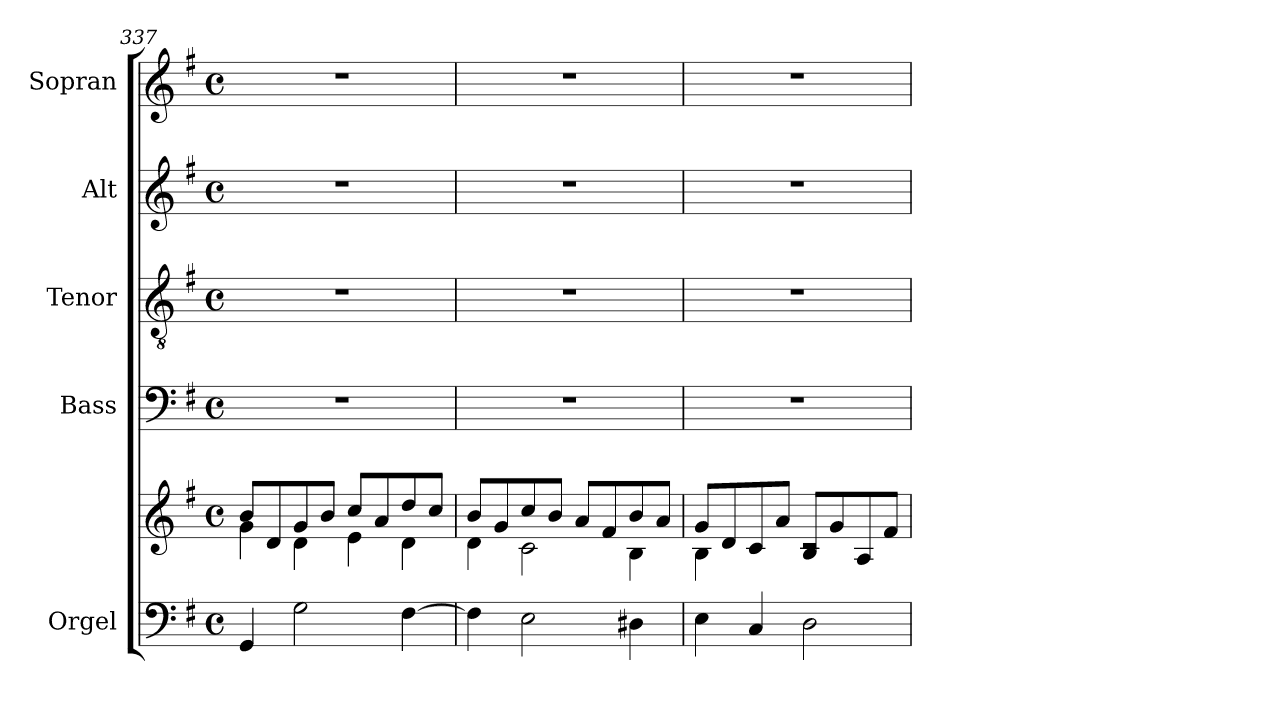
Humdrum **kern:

**kern	**kern	**kern	**kern	**kern	**kern
*part5	*part5	*part4	*part3	*part2	*part1
*staff6	*staff5	*staff4	*staff3	*staff2	*staff1
*I"Orgel	*	*I"Bass	*I"Tenor	*I"Alt	*I"Sopran
*I'Org.	*	*I'B	*I'T	*I'A	*I'S
*clefF4	*clefG2	*clefF4	*clefGv2	*clefG2	*clefG2
*k[f#]	*k[f#]	*k[f#]	*k[f#]	*k[f#]	*k[f#]
*G:	*G:	*G:	*G:	*G:	*G:
*M4/4	*M4/4	*M4/4	*M4/4	*M4/4	*M4/4
*met(c)	*met(c)	*met(c)	*met(c)	*met(c)	*met(c)
=337	=337	=337	=337	=337	=337
*	*^	*	*	*	*
4GG/	8b/L	4g\	1r	1r	1r	1r
.	8d/	.	.	.	.	.
2G\	8g/	4d\	.	.	.	.
.	8b/J	.	.	.	.	.
.	8cc/L	4e\	.	.	.	.
.	8a/	.	.	.	.	.
[4F#\	8dd/	4d\	.	.	.	.
.	8cc/J	.	.	.	.	.
=338	=338	=338	=338	=338	=338	=338
4F#\]	8b/L	4d\	1r	1r	1r	1r
.	8g/	.	.	.	.	.
2E\	8cc/	2c\	.	.	.	.
.	8b/J	.	.	.	.	.
.	8a/L	.	.	.	.	.
.	8f#/	.	.	.	.	.
4D#X\	8b/	4B\	.	.	.	.
.	8a/J	.	.	.	.	.
!!LO:PB:g=z
=339	=339	=339	=339	=339	=339	=339
4E\	8g/L	4B\	1r	1r	1r	1r
.	8d/	.	.	.	.	.
4C/	8c/	4ryy	.	.	.	.
.	8a/J	.	.	.	.	.
2D\	8B/L	2rc	.	.	.	.
.	8g/	.	.	.	.	.
.	8A/	.	.	.	.	.
.	8f#/J	.	.	.	.	.
*	*v	*v	*	*	*	*
=	=	=	=	=	=
*-	*-	*-	*-	*-	*-
